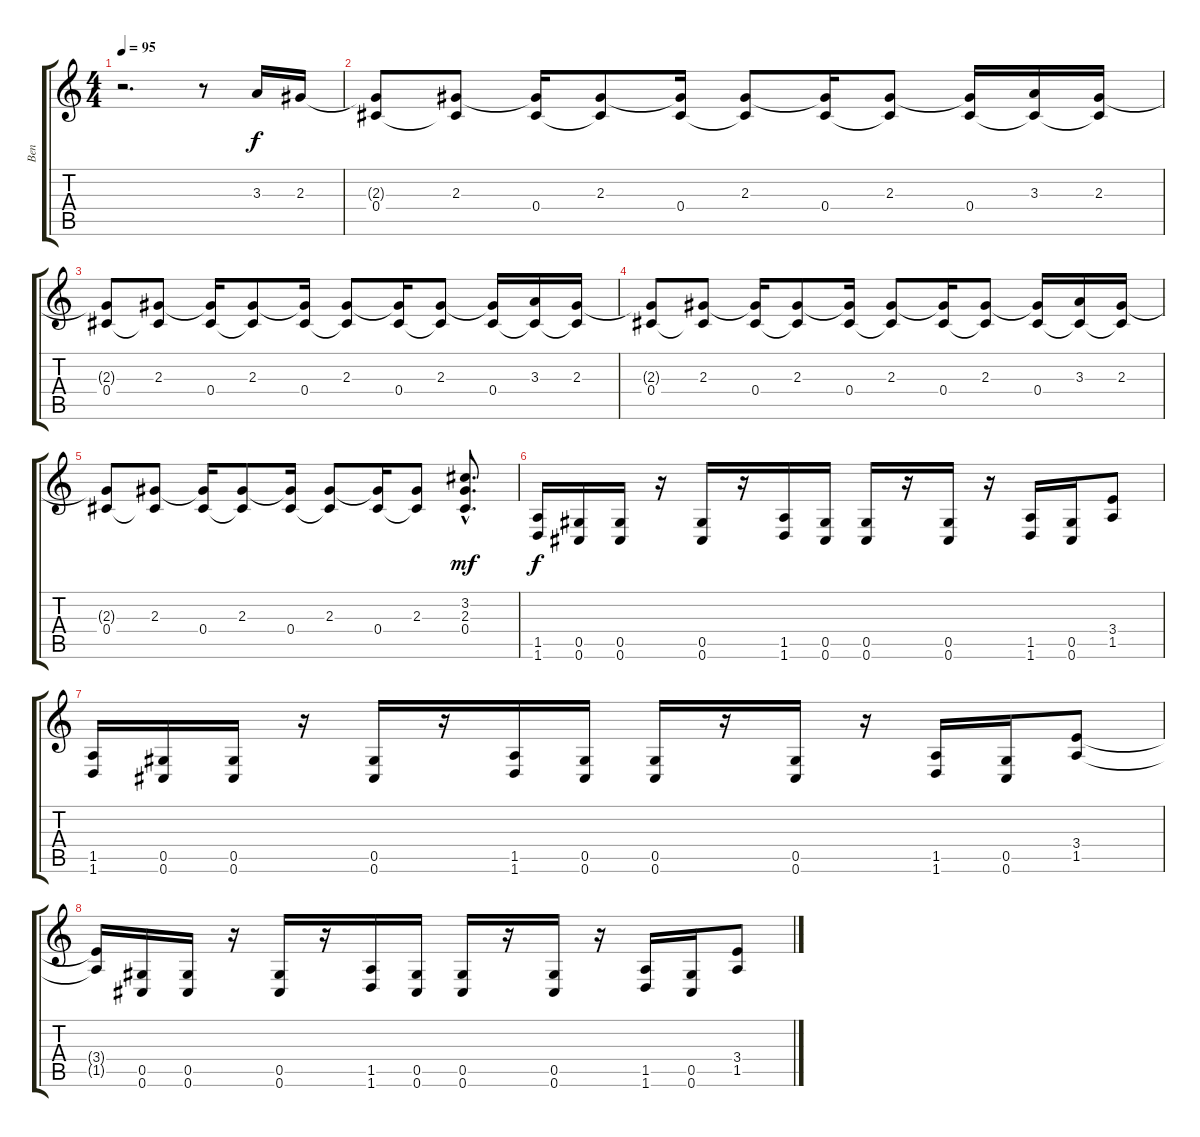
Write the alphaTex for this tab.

\track ("Ben" "Ben") {instrument distortionguitar}
\staff {score tabs}
\tuning (Eb4 Bb3 Gb3 Db3 Ab2 Db2) {hide}
\ts (4 4)
\tempo 95
\clef g2
\ks c
r.2{d dy f instrument distortionguitar} r.8 3.3.16{instrument sitar} 2.3.16 |
(2.3{t} 0.4).8 (2.3 0.4{t}).8 (2.3{t} 0.4).16 (2.3 0.4{t}).8 (2.3{t} 0.4).16 (2.3 0.4{t}).8 (2.3{t} 0.4).16 (2.3 0.4{t}).8 (2.3{t} 0.4).16 (3.3 0.4{t}).16 (2.3 0.4{t}).16 |
(2.3{t} 0.4).8 (2.3 0.4{t}).8 (2.3{t} 0.4).16 (2.3 0.4{t}).8 (2.3{t} 0.4).16 (2.3 0.4{t}).8 (2.3{t} 0.4).16 (2.3 0.4{t}).8 (2.3{t} 0.4).16 (3.3 0.4{t}).16 (2.3 0.4{t}).16 |
(2.3{t} 0.4).8 (2.3 0.4{t}).8 (2.3{t} 0.4).16 (2.3 0.4{t}).8 (2.3{t} 0.4).16 (2.3 0.4{t}).8 (2.3{t} 0.4).16 (2.3 0.4{t}).8 (2.3{t} 0.4).16 (3.3 0.4{t}).16 (2.3 0.4{t}).16 |
(2.3{t} 0.4).8 (2.3 0.4{t}).8 (2.3{t} 0.4).16 (2.3 0.4{t}).8 (2.3{t} 0.4).16 (2.3 0.4{t}).8 (2.3{t} 0.4).16 (2.3 0.4{t}).8 (3.2{hac} 2.3{hac} 0.4{hac}).8{d dy mf} |
(1.5 1.6).16{dy f instrument distortionguitar} (0.5 0.6).16 (0.5 0.6).16 r.16 (0.5 0.6).16 r.16 (1.5 1.6).16 (0.5 0.6).16 (0.5 0.6).16 r.16 (0.5 0.6).16 r.16 (1.5 1.6).16 (0.5 0.6).16 (3.4 1.5).8 |
(1.5 1.6).16 (0.5 0.6).16 (0.5 0.6).16 r.16 (0.5 0.6).16 r.16 (1.5 1.6).16 (0.5 0.6).16 (0.5 0.6).16 r.16 (0.5 0.6).16 r.16 (1.5 1.6).16 (0.5 0.6).16 (3.4 1.5).8 |
(3.4{t} 1.5{t}).16 (0.5 0.6).16 (0.5 0.6).16 r.16 (0.5 0.6).16 r.16 (1.5 1.6).16 (0.5 0.6).16 (0.5 0.6).16 r.16 (0.5 0.6).16 r.16 (1.5 1.6).16 (0.5 0.6).16 (3.4 1.5).8
